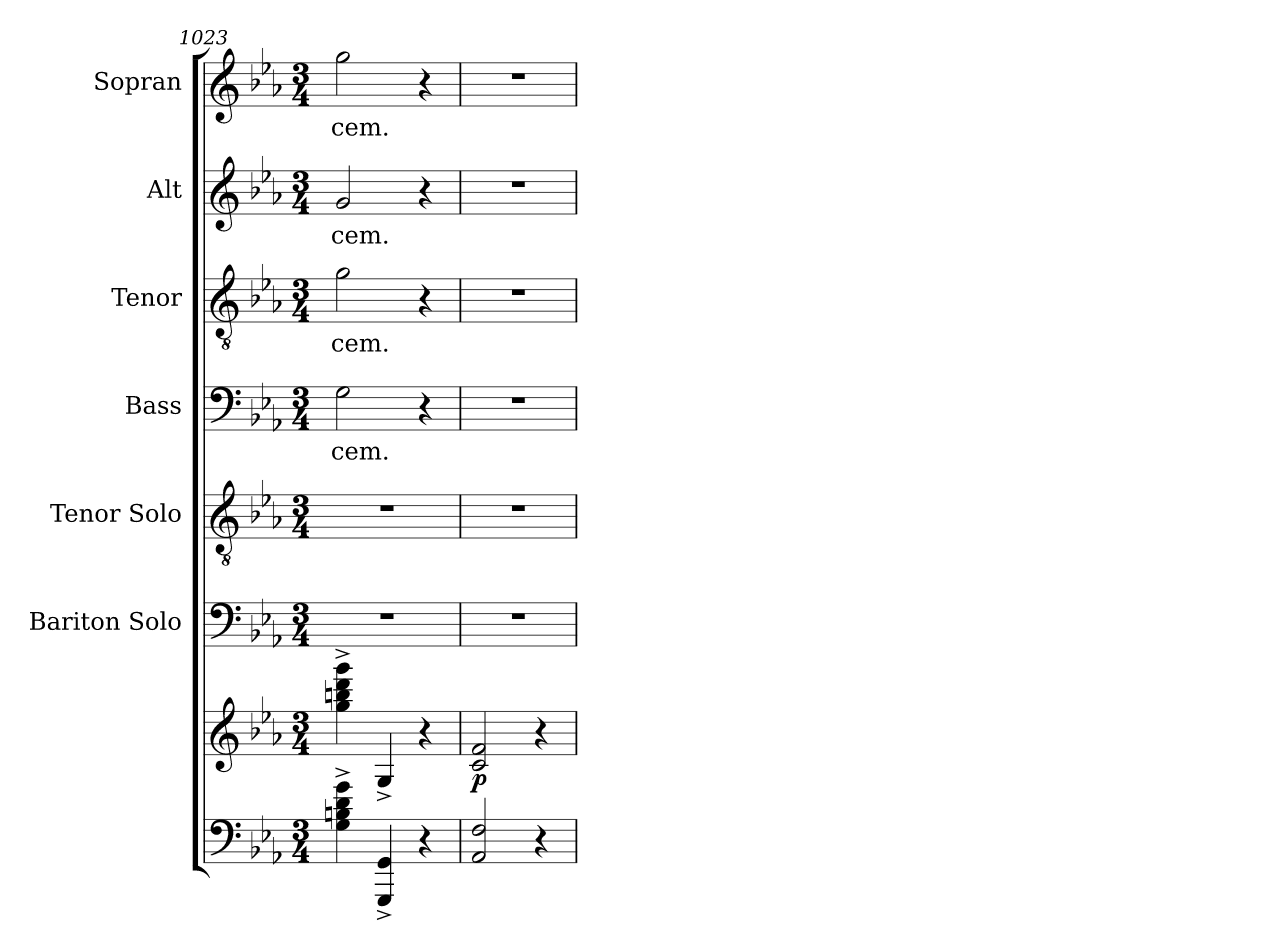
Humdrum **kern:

**kern	**kern	**dynam	**kern	**kern	**kern	**text	**kern	**text	**kern	**text	**kern	**text
*part7	*part7	*part7	*part6	*part5	*part4	*part4	*part3	*part3	*part2	*part2	*part1	*part1
*staff8	*staff7	*staff7/8	*staff6	*staff5	*staff4	*staff4	*staff3	*staff3	*staff2	*staff2	*staff1	*staff1
*	*	*	*I"Bariton Solo	*I"Tenor Solo	*I"Bass	*	*I"Tenor	*	*I"Alt	*	*I"Sopran	*
*	*	*	*	*	*I'B.	*	*I'T.	*	*I'A.	*	*I'S.	*
*clefF4	*clefG2	*	*clefF4	*clefGv2	*clefF4	*	*clefGv2	*	*clefG2	*	*clefG2	*
*k[b-e-a-]	*k[b-e-a-]	*	*k[b-e-a-]	*k[b-e-a-]	*k[b-e-a-]	*	*k[b-e-a-]	*	*k[b-e-a-]	*	*k[b-e-a-]	*
*E-:	*E-:	*	*E-:	*E-:	*E-:	*	*E-:	*	*E-:	*	*E-:	*
*M3/4	*M3/4	*	*M3/4	*M3/4	*M3/4	*	*M3/4	*	*M3/4	*	*M3/4	*
=1023	=1023	=1023	=1023	=1023	=1023	=1023	=1023	=1023	=1023	=1023	=1023	=1023
!	!	!	!	!	!	!LO:LY:b	!	!LO:LY:b	!	!LO:LY:b	!	!LO:LY:b
4G\^> 4Bn\^> 4d\^> 4g\^>	4gg\^> 4bbn\^> 4ddd\^> 4ggg\^>	.	2.r	2.r	2G\	-cem.	2g\	-cem.	2g/	-cem.	2gg\	-cem.
4GGG/^< 4GG/^<	4G^</	.	.	.	.	.	.	.	.	.	.	.
4r	4r	.	.	.	4r	.	4r	.	4r	.	4r	.
!!LO:PB:g=z
=1024	=1024	=1024	=1024	=1024	=1024	=1024	=1024	=1024	=1024	=1024	=1024	=1024
!	!	!LO:DY:b	!	!	!	!	!	!	!	!	!	!
2AA-/ 2F/	2c/ 2f/	p	2.r	2.r	2.r	.	2.r	.	2.r	.	2.r	.
4r	4r	.	.	.	.	.	.	.	.	.	.	.
=	=	=	=	=	=	=	=	=	=	=	=	=
*-	*-	*-	*-	*-	*-	*-	*-	*-	*-	*-	*-	*-
